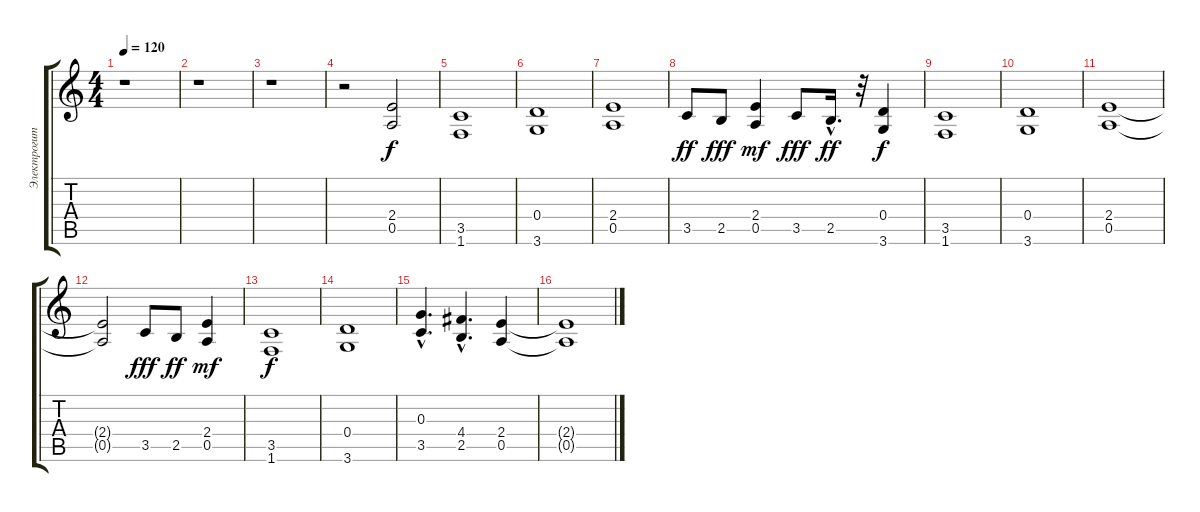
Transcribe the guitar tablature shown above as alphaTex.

\track ("Электрогитара" "Электрогит") {instrument distortionguitar}
\staff {score tabs}
\tuning (E4 B3 G3 D3 A2 E2) {hide}
\ts (4 4)
\tempo 120
\clef g2
\ks c
r.1{dy f} |
r.1 |
r.1 |
r.2 (2.4 0.5).2 |
(3.5 1.6).1 |
(0.4 3.6).1 |
(2.4 0.5).1 |
3.5.8{dy ff} 2.5.8{dy fff} (2.4 0.5).4{dy mf} 3.5.8{dy fff} 2.5{hac}.16{d dy ff} r.32 (0.4 3.6).4{dy f} |
(3.5 1.6).1 |
(0.4 3.6).1 |
(2.4 0.5).1 |
(2.4{t} 0.5{t}).2 3.5.8{dy fff} 2.5.8{dy ff} (2.4 0.5).4{dy mf} |
(3.5 1.6).1{dy f} |
(0.4 3.6).1 |
(0.3{hac} 3.5{hac}).4{d} (4.4{hac} 2.5{hac}).4{d} (2.4 0.5).4 |
(2.4{t} 0.5{t}).1
